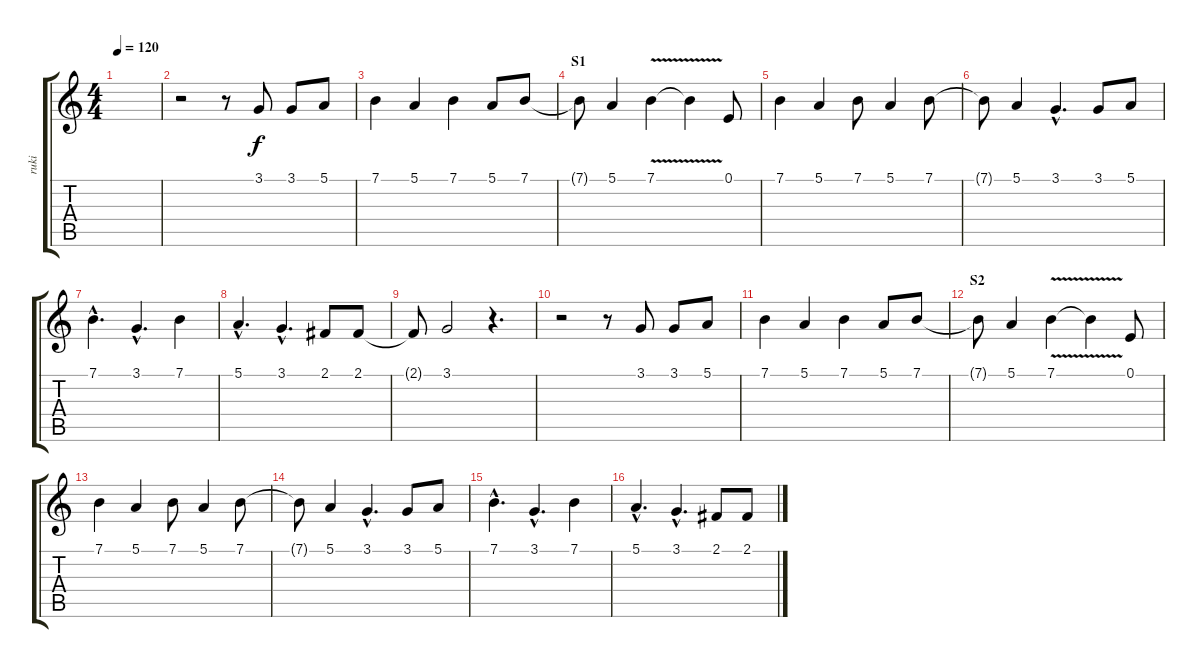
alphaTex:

\track ("ruki" "ruki") {instrument voiceoohs}
\staff {score tabs}
\tuning (E4 B3 G3 D3 A2 E2) {hide}
\ts (4 4)
\tempo 120
\clef g2
\ks c
|
r.2 r.8 3.1.8 3.1.8 5.1.8 |
7.1.4 5.1.4 7.1.4 5.1.8 7.1.8 |
\section ("" "S1")
7.1{t}.8 5.1.4 7.1{v}.4 7.1{t}.4 0.1.8 |
7.1.4 5.1.4 7.1.8 5.1.4 7.1.8 |
7.1{t}.8 5.1.4 3.1{hac}.4{d} 3.1.8 5.1.8 |
7.1{hac}.4{d} 3.1{hac}.4{d} 7.1.4 |
5.1{hac}.4{d} 3.1{hac}.4{d} 2.1.8 2.1.8 |
2.1{t}.8 3.1.2 r.4{d} |
r.2 r.8 3.1.8 3.1.8 5.1.8 |
7.1.4 5.1.4 7.1.4 5.1.8 7.1.8 |
\section ("" "S2")
7.1{t}.8 5.1.4 7.1{v}.4 7.1{t}.4 0.1.8 |
7.1.4 5.1.4 7.1.8 5.1.4 7.1.8 |
7.1{t}.8 5.1.4 3.1{hac}.4{d} 3.1.8 5.1.8 |
7.1{hac}.4{d} 3.1{hac}.4{d} 7.1.4 |
5.1{hac}.4{d} 3.1{hac}.4{d} 2.1.8 2.1.8
